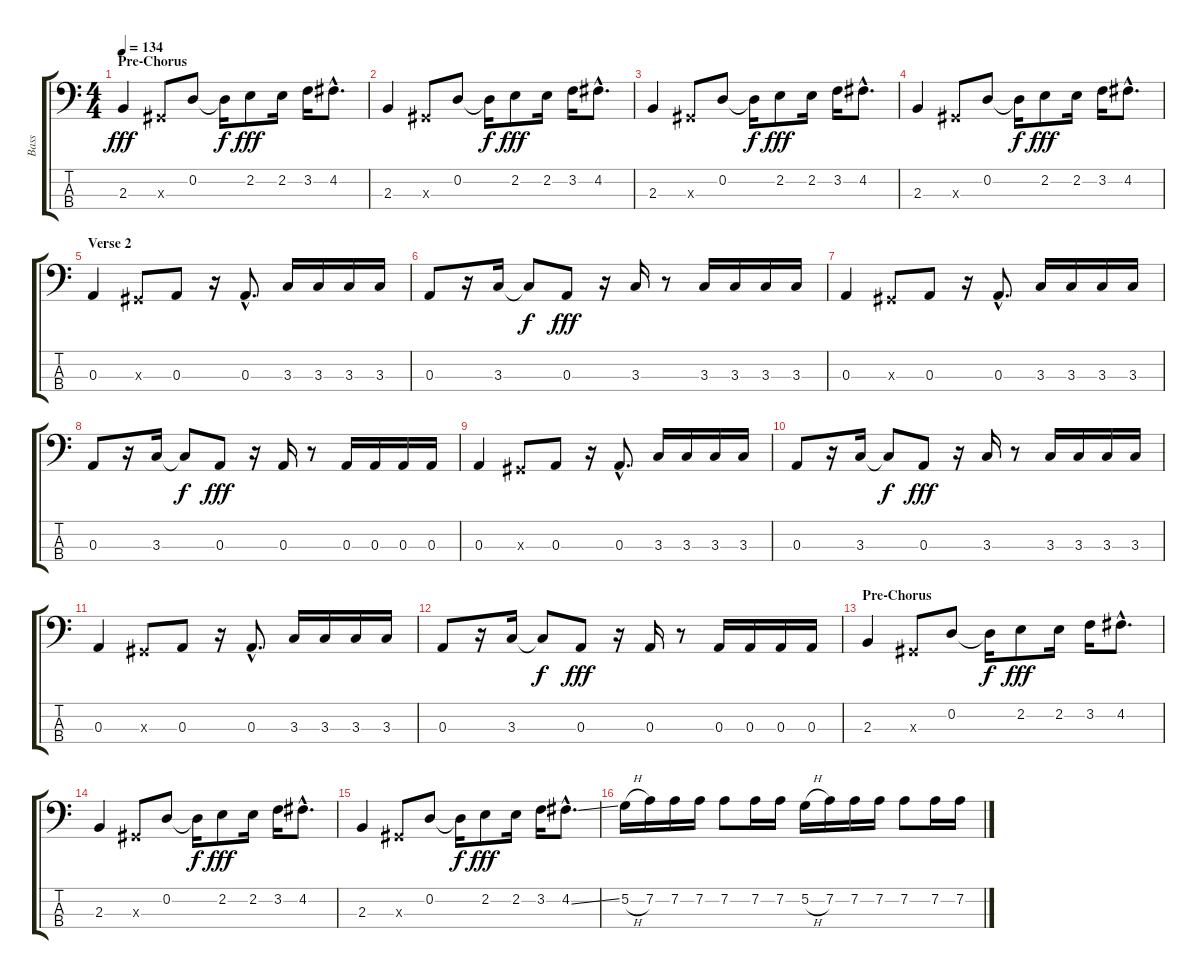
\track ("Bass" "Bass") {instrument electricbassfinger}
\staff {score tabs}
\tuning (G2 D2 A1 E1) {hide}
\ts (4 4)
\section ("" "Pre-Chorus")
\tempo 134
\clef f4
\ks c
2.3.4{dy fff} -1.3{x}.8 0.2.8 0.2{t}.16{dy f} 2.2.8{dy fff} 2.2.16 3.2.16 4.2{hac}.8{d} |
2.3.4 -1.3{x}.8 0.2.8 0.2{t}.16{dy f} 2.2.8{dy fff} 2.2.16 3.2.16 4.2{hac}.8{d} |
2.3.4 -1.3{x}.8 0.2.8 0.2{t}.16{dy f} 2.2.8{dy fff} 2.2.16 3.2.16 4.2{hac}.8{d} |
2.3.4 -1.3{x}.8 0.2.8 0.2{t}.16{dy f} 2.2.8{dy fff} 2.2.16 3.2.16 4.2{hac}.8{d} |
\section ("" "Verse 2")
0.3.4 -1.3{x}.8 0.3.8 r.16 0.3{hac}.8{d} 3.3.16 3.3.16 3.3.16 3.3.16 |
0.3.8 r.16 3.3.16 3.3{t}.8{dy f} 0.3.8{dy fff} r.16 3.3.16 r.8 3.3.16 3.3.16 3.3.16 3.3.16 |
0.3.4 -1.3{x}.8 0.3.8 r.16 0.3{hac}.8{d} 3.3.16 3.3.16 3.3.16 3.3.16 |
0.3.8 r.16 3.3.16 3.3{t}.8{dy f} 0.3.8{dy fff} r.16 0.3.16 r.8 0.3.16 0.3.16 0.3.16 0.3.16 |
0.3.4 -1.3{x}.8 0.3.8 r.16 0.3{hac}.8{d} 3.3.16 3.3.16 3.3.16 3.3.16 |
0.3.8 r.16 3.3.16 3.3{t}.8{dy f} 0.3.8{dy fff} r.16 3.3.16 r.8 3.3.16 3.3.16 3.3.16 3.3.16 |
0.3.4 -1.3{x}.8 0.3.8 r.16 0.3{hac}.8{d} 3.3.16 3.3.16 3.3.16 3.3.16 |
0.3.8 r.16 3.3.16 3.3{t}.8{dy f} 0.3.8{dy fff} r.16 0.3.16 r.8 0.3.16 0.3.16 0.3.16 0.3.16 |
\section ("" "Pre-Chorus")
2.3.4 -1.3{x}.8 0.2.8 0.2{t}.16{dy f} 2.2.8{dy fff} 2.2.16 3.2.16 4.2{hac}.8{d} |
2.3.4 -1.3{x}.8 0.2.8 0.2{t}.16{dy f} 2.2.8{dy fff} 2.2.16 3.2.16 4.2{hac}.8{d} |
2.3.4 -1.3{x}.8 0.2.8 0.2{t}.16{dy f} 2.2.8{dy fff} 2.2.16 3.2.16 4.2{ss hac}.8{d} |
5.2{h}.16 7.2.16 7.2.16 7.2.16 7.2.8 7.2.16 7.2.16 5.2{h}.16 7.2.16 7.2.16 7.2.16 7.2.8 7.2.16 7.2.16
